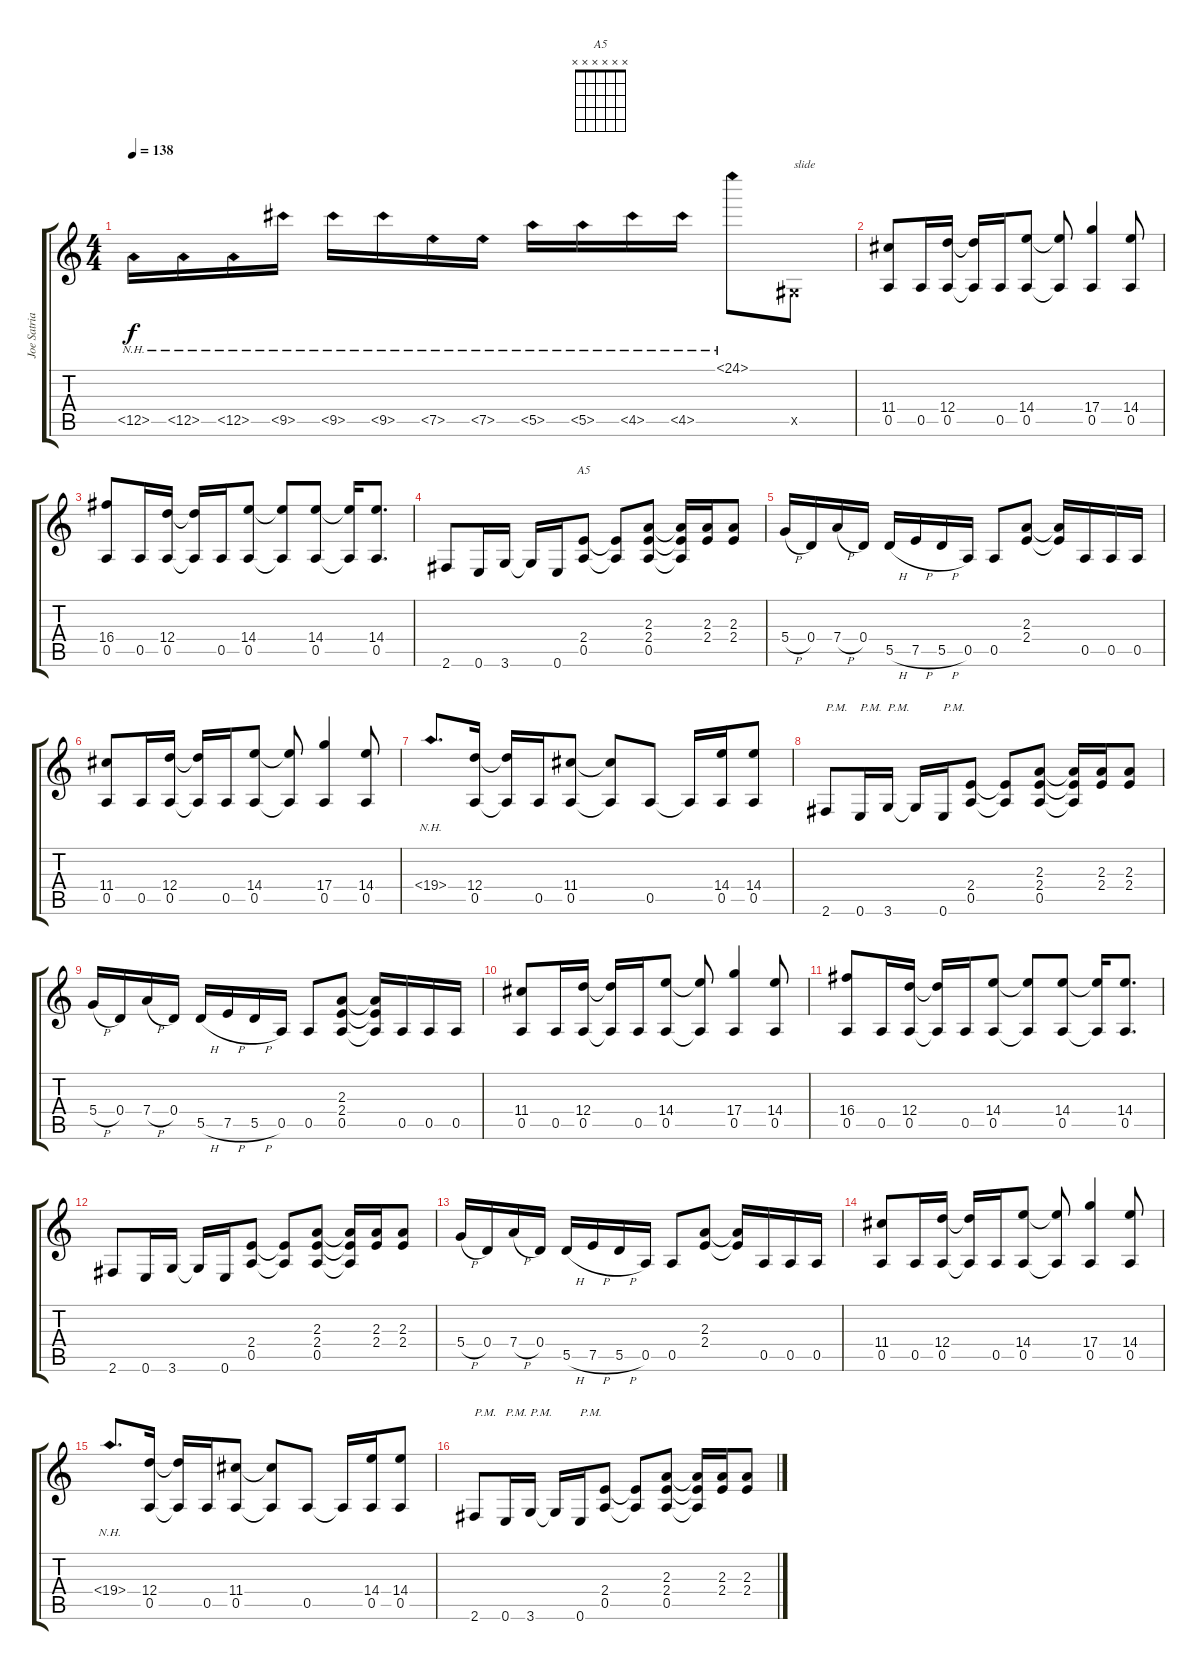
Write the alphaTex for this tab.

\track ("Joe Satriani" "Joe Satria") {instrument distortionguitar}
\staff {score tabs}
\tuning (E4 B3 G3 D3 A2 E2) {hide}
\chord ("A5" x x x x x x)
\ts (4 4)
\tempo 138
\clef g2
\ks c
12.5{nh}.16{dy f} 12.5{nh}.16 12.5{nh}.16 9.5{nh}.16 9.5{nh}.16 9.5{nh}.16 7.5{nh}.16 7.5{nh}.16 5.5{nh}.16 5.5{nh}.16 4.5{nh}.16 4.5{nh}.16 24.1{nh}.8 -1.5{x}.8{txt "slide"} |
(11.4 0.5).8 0.5.16 (12.4 0.5).16 (12.4{t} 0.5{t}).16 0.5.16 (14.4 0.5).8 (14.4{t} 0.5{t}).8 (17.4 0.5).4 (14.4 0.5).8 |
(16.4 0.5).8 0.5.16 (12.4 0.5).16 (12.4{t} 0.5{t}).16 0.5.16 (14.4 0.5).8 (14.4{t} 0.5{t}).8 (14.4 0.5).8 (14.4{t} 0.5{t}).16 (14.4 0.5).8{d} |
2.6.8 0.6.16 3.6.16 3.6{t}.16 0.6.16 (2.4 0.5).8{ch "A5"} (2.4{t} 0.5{t}).8 (2.3 2.4 0.5).8 (2.3{t} 2.4{t} 0.5{t}).16 (2.3 2.4).16 (2.3 2.4).8 |
5.4{h}.16 0.4.16 7.4{h}.16 0.4.16 5.5{h}.16 7.5{h}.16 5.5{h}.16 0.5.16 0.5.8 (2.3 2.4).8 (2.3{t} 2.4{t}).16 0.5.16 0.5.16 0.5.16 |
(11.4 0.5).8 0.5.16 (12.4 0.5).16 (12.4{t} 0.5{t}).16 0.5.16 (14.4 0.5).8 (14.4{t} 0.5{t}).8 (17.4 0.5).4 (14.4 0.5).8 |
19.4{nh}.8{d} (12.4 0.5).16 (12.4{t} 0.5{t}).16 0.5.16 (11.4 0.5).8 (11.4{t} 0.5{t}).8 0.5.8 0.5{t}.16 (14.4 0.5).16 (14.4 0.5).8 |
2.6.8{txt "P.M."} 0.6.16{txt "P.M."} 3.6.16{txt "P.M."} 3.6{t}.16 0.6.16{txt "P.M."} (2.4 0.5).8 (2.4{t} 0.5{t}).8 (2.3 2.4 0.5).8 (2.3{t} 2.4{t} 0.5{t}).16 (2.3 2.4).16 (2.3 2.4).8 |
5.4{h}.16 0.4.16 7.4{h}.16 0.4.16 5.5{h}.16 7.5{h}.16 5.5{h}.16 0.5.16 0.5.8 (2.3 2.4 0.5).8 (2.3{t} 2.4{t} 0.5{t}).16 0.5.16 0.5.16 0.5.16 |
(11.4 0.5).8 0.5.16 (12.4 0.5).16 (12.4{t} 0.5{t}).16 0.5.16 (14.4 0.5).8 (14.4{t} 0.5{t}).8 (17.4 0.5).4 (14.4 0.5).8 |
(16.4 0.5).8 0.5.16 (12.4 0.5).16 (12.4{t} 0.5{t}).16 0.5.16 (14.4 0.5).8 (14.4{t} 0.5{t}).8 (14.4 0.5).8 (14.4{t} 0.5{t}).16 (14.4 0.5).8{d} |
2.6.8 0.6.16 3.6.16 3.6{t}.16 0.6.16 (2.4 0.5).8 (2.4{t} 0.5{t}).8 (2.3 2.4 0.5).8 (2.3{t} 2.4{t} 0.5{t}).16 (2.3 2.4).16 (2.3 2.4).8 |
5.4{h}.16 0.4.16 7.4{h}.16 0.4.16 5.5{h}.16 7.5{h}.16 5.5{h}.16 0.5.16 0.5.8 (2.3 2.4).8 (2.3{t} 2.4{t}).16 0.5.16 0.5.16 0.5.16 |
(11.4 0.5).8 0.5.16 (12.4 0.5).16 (12.4{t} 0.5{t}).16 0.5.16 (14.4 0.5).8 (14.4{t} 0.5{t}).8 (17.4 0.5).4 (14.4 0.5).8 |
19.4{nh}.8{d} (12.4 0.5).16 (12.4{t} 0.5{t}).16 0.5.16 (11.4 0.5).8 (11.4{t} 0.5{t}).8 0.5.8 0.5{t}.16 (14.4 0.5).16 (14.4 0.5).8 |
2.6.8{txt "P.M."} 0.6.16{txt "P.M."} 3.6.16{txt "P.M."} 3.6{t}.16 0.6.16{txt "P.M."} (2.4 0.5).8 (2.4{t} 0.5{t}).8 (2.3 2.4 0.5).8 (2.3{t} 2.4{t} 0.5{t}).16 (2.3 2.4).16 (2.3 2.4).8
